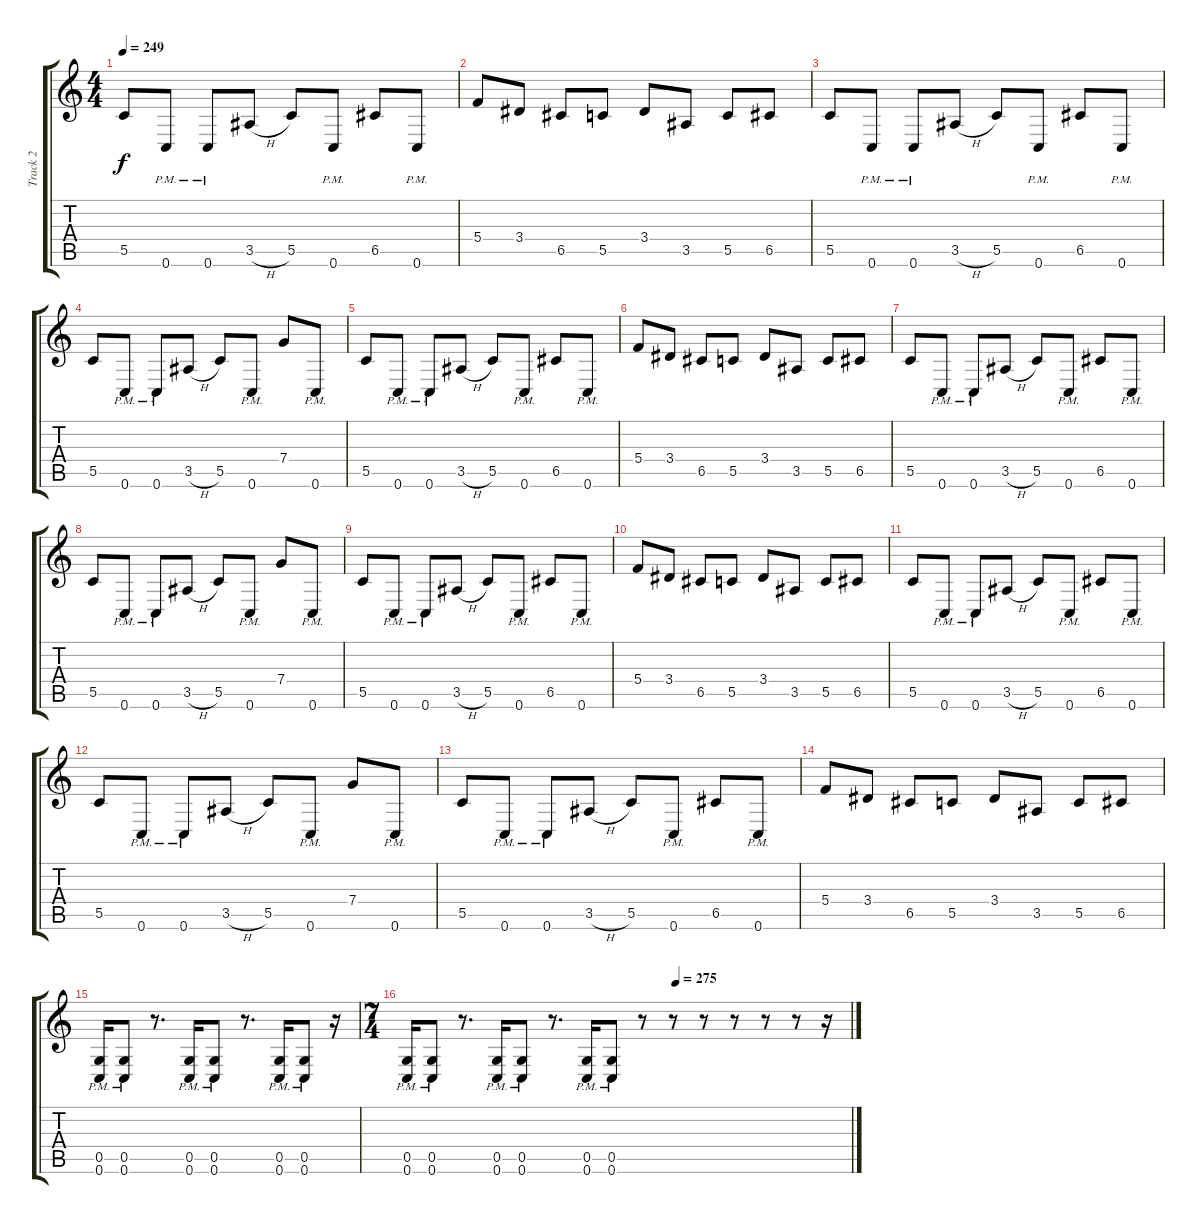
\track ("Track 2" "Track 2") {instrument distortionguitar}
\staff {score tabs}
\tuning (D4 A3 F3 C3 G2 C2) {hide}
\ts (4 4)
\tempo 249
\clef g2
\ks c
5.5.8{dy f} 0.6{pm}.8 0.6{pm}.8 3.5{h}.8 5.5.8 0.6{pm}.8 6.5.8 0.6{pm}.8 |
5.4.8 3.4.8 6.5.8 5.5.8 3.4.8 3.5.8 5.5.8 6.5.8 |
5.5.8 0.6{pm}.8 0.6{pm}.8 3.5{h}.8 5.5.8 0.6{pm}.8 6.5.8 0.6{pm}.8 |
5.5.8 0.6{pm}.8 0.6{pm}.8 3.5{h}.8 5.5.8 0.6{pm}.8 7.4.8 0.6{pm}.8 |
5.5.8 0.6{pm}.8 0.6{pm}.8 3.5{h}.8 5.5.8 0.6{pm}.8 6.5.8 0.6{pm}.8 |
5.4.8 3.4.8 6.5.8 5.5.8 3.4.8 3.5.8 5.5.8 6.5.8 |
5.5.8 0.6{pm}.8 0.6{pm}.8 3.5{h}.8 5.5.8 0.6{pm}.8 6.5.8 0.6{pm}.8 |
5.5.8 0.6{pm}.8 0.6{pm}.8 3.5{h}.8 5.5.8 0.6{pm}.8 7.4.8 0.6{pm}.8 |
5.5.8 0.6{pm}.8 0.6{pm}.8 3.5{h}.8 5.5.8 0.6{pm}.8 6.5.8 0.6{pm}.8 |
5.4.8 3.4.8 6.5.8 5.5.8 3.4.8 3.5.8 5.5.8 6.5.8 |
5.5.8 0.6{pm}.8 0.6{pm}.8 3.5{h}.8 5.5.8 0.6{pm}.8 6.5.8 0.6{pm}.8 |
5.5.8 0.6{pm}.8 0.6{pm}.8 3.5{h}.8 5.5.8 0.6{pm}.8 7.4.8 0.6{pm}.8 |
5.5.8 0.6{pm}.8 0.6{pm}.8 3.5{h}.8 5.5.8 0.6{pm}.8 6.5.8 0.6{pm}.8 |
5.4.8 3.4.8 6.5.8 5.5.8 3.4.8 3.5.8 5.5.8 6.5.8 |
(0.5{pm} 0.6{pm}).16 (0.5{pm} 0.6{pm}).8 r.8{d} (0.5{pm} 0.6{pm}).16 (0.5{pm} 0.6{pm}).8 r.8{d} (0.5{pm} 0.6{pm}).16 (0.5{pm} 0.6{pm}).8 r.16 |
\ts (7 4)
\tempo (275 0.6071428571428571)
(0.5{pm} 0.6{pm}).16 (0.5{pm} 0.6{pm}).8 r.8{d} (0.5{pm} 0.6{pm}).16 (0.5{pm} 0.6{pm}).8 r.8{d} (0.5{pm} 0.6{pm}).16 (0.5{pm} 0.6{pm}).8 r.8 r.8 r.8 r.8 r.8 r.8 r.16
